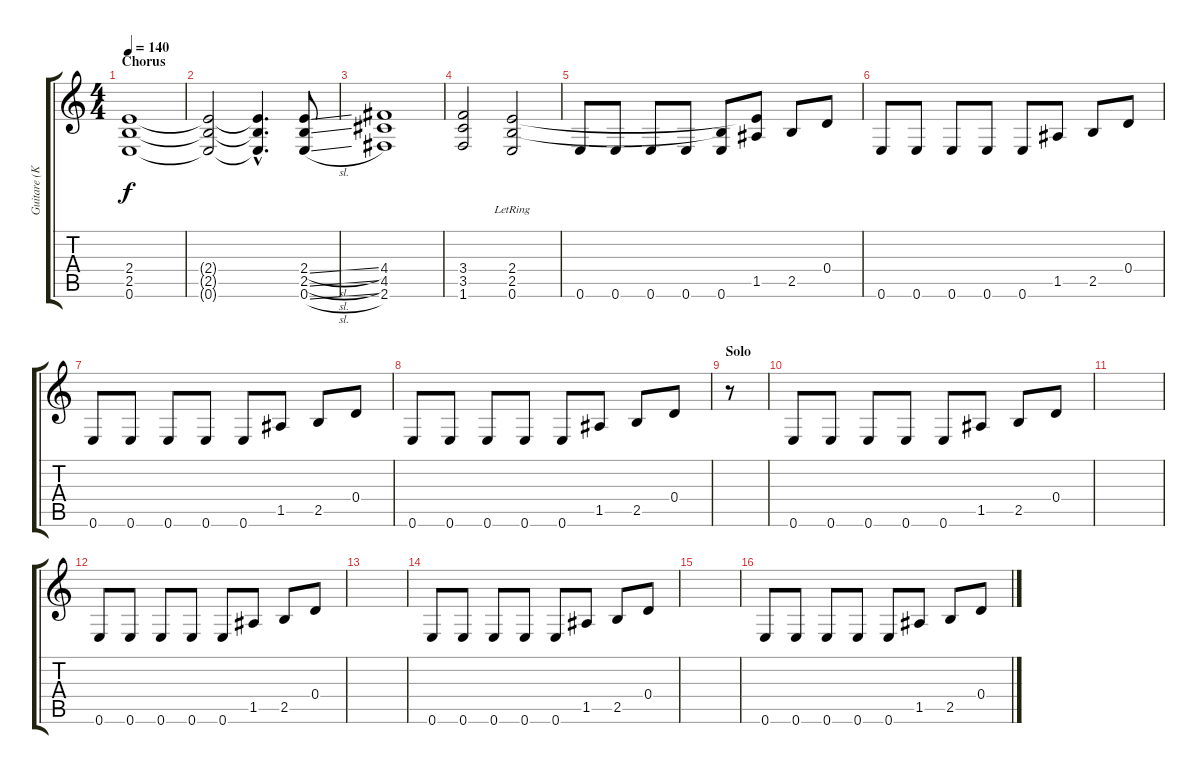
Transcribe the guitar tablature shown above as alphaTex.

\track ("Guitare (Kurt)" "Guitare (K") {instrument distortionguitar}
\staff {score tabs}
\tuning (E4 B3 G3 D3 A2 E2) {hide}
\ts (4 4)
\section ("" "Chorus")
\tempo 140
\clef g2
\ks c
(2.4 2.5 0.6).1{dy f volume 16 instrument distortionguitar} |
(2.4{t} 2.5{t} 0.6{t}).2 (2.4{hac t} 2.5{hac t} 0.6{hac t}).4{d} (2.4{sl} 2.5{sl} 0.6{sl}).8 |
(4.4 4.5 2.6).1 |
(3.4 3.5 1.6).2 (2.4{lr} 2.5{lr} 0.6).2 |
0.6.8{instrument distortionguitar} 0.6.8 0.6.8 0.6.8 (2.5{t} 0.6).8 (2.4{t} 1.5).8 2.5.8 0.4.8 |
0.6.8 0.6.8 0.6.8 0.6.8 0.6.8 1.5.8 2.5.8 0.4.8 |
0.6.8 0.6.8 0.6.8 0.6.8 0.6.8 1.5.8 2.5.8 0.4.8 |
0.6.8 0.6.8 0.6.8 0.6.8 0.6.8 1.5.8 2.5.8 0.4.8 |
\section ("" "Solo")
r.8{volume 10 instrument overdrivenguitar} |
0.6.8 0.6.8 0.6.8 0.6.8 0.6.8 1.5.8 2.5.8 0.4.8 |
|
0.6.8 0.6.8 0.6.8 0.6.8 0.6.8 1.5.8 2.5.8 0.4.8 |
|
0.6.8 0.6.8 0.6.8 0.6.8 0.6.8 1.5.8 2.5.8 0.4.8 |
|
0.6.8 0.6.8 0.6.8 0.6.8 0.6.8 1.5.8 2.5.8 0.4.8
